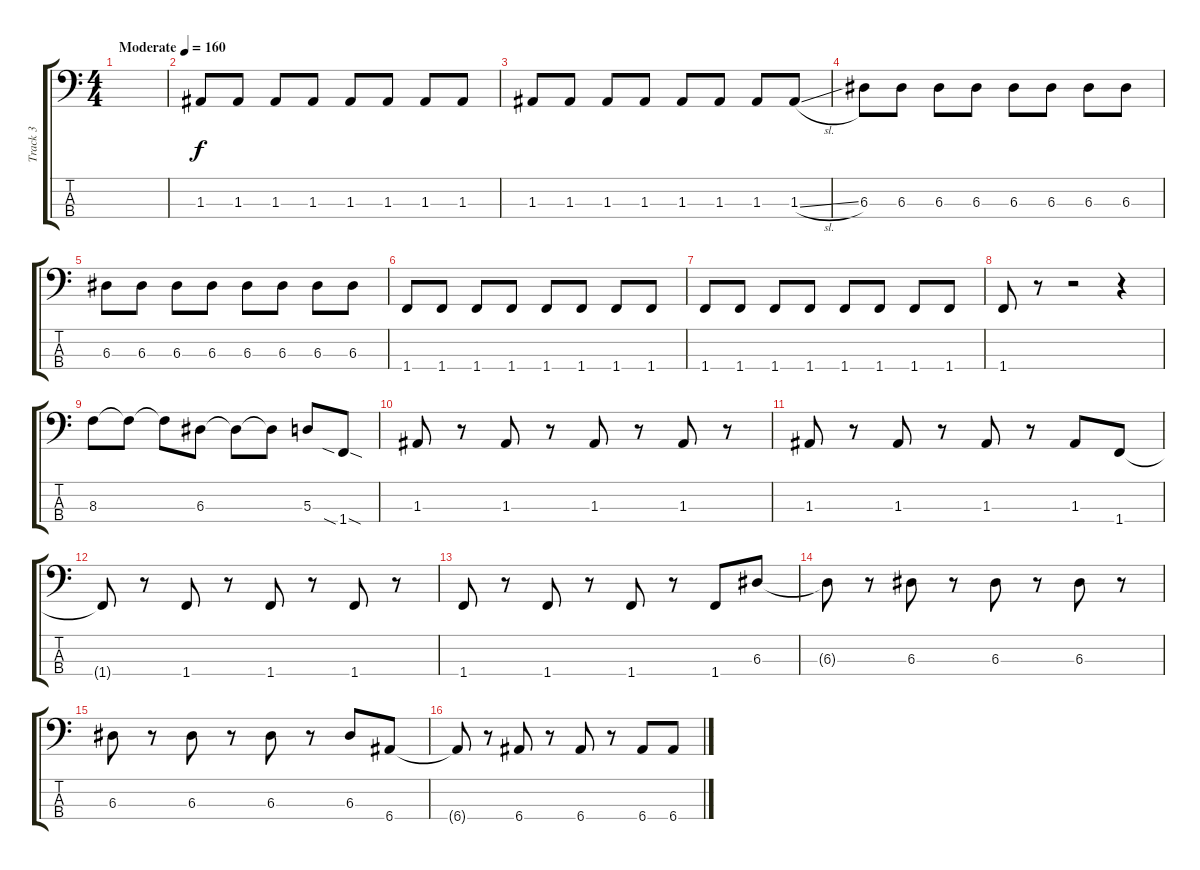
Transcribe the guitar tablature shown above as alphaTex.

\track ("Track 3" "Track 3") {instrument electricbassfinger}
\staff {score tabs}
\tuning (G2 D2 A1 E1) {hide}
\ts (4 4)
\tempo (160 "Moderate")
\clef f4
\ks c
|
1.3.8 1.3.8 1.3.8 1.3.8 1.3.8 1.3.8 1.3.8 1.3.8 |
1.3.8 1.3.8 1.3.8 1.3.8 1.3.8 1.3.8 1.3.8 1.3{sl}.8{txt ""} |
6.3.8 6.3.8 6.3.8 6.3.8 6.3.8 6.3.8 6.3.8 6.3.8 |
6.3.8 6.3.8 6.3.8 6.3.8 6.3.8 6.3.8 6.3.8 6.3.8 |
1.4.8 1.4.8 1.4.8 1.4.8 1.4.8 1.4.8 1.4.8 1.4.8 |
1.4.8 1.4.8 1.4.8 1.4.8 1.4.8 1.4.8 1.4.8 1.4.8 |
1.4.8 r.8 r.2 r.4 |
8.3.8 8.3{t}.8 8.3{t}.8 6.3.8 6.3{t}.8 6.3{t}.8 5.3.8 1.4{sia sod}.8 |
1.3.8 r.8 1.3.8 r.8 1.3.8 r.8 1.3.8 r.8 |
1.3.8 r.8 1.3.8 r.8{txt ""} 1.3.8 r.8 1.3.8 1.4.8 |
1.4{t}.8 r.8 1.4.8 r.8 1.4.8 r.8 1.4.8 r.8 |
1.4.8 r.8 1.4.8 r.8 1.4.8 r.8 1.4.8 6.3.8 |
6.3{t}.8 r.8 6.3.8 r.8 6.3.8 r.8 6.3.8 r.8 |
6.3.8 r.8 6.3.8 r.8 6.3.8 r.8 6.3.8 6.4.8 |
6.4{t}.8 r.8 6.4.8 r.8 6.4.8 r.8 6.4.8 6.4.8
